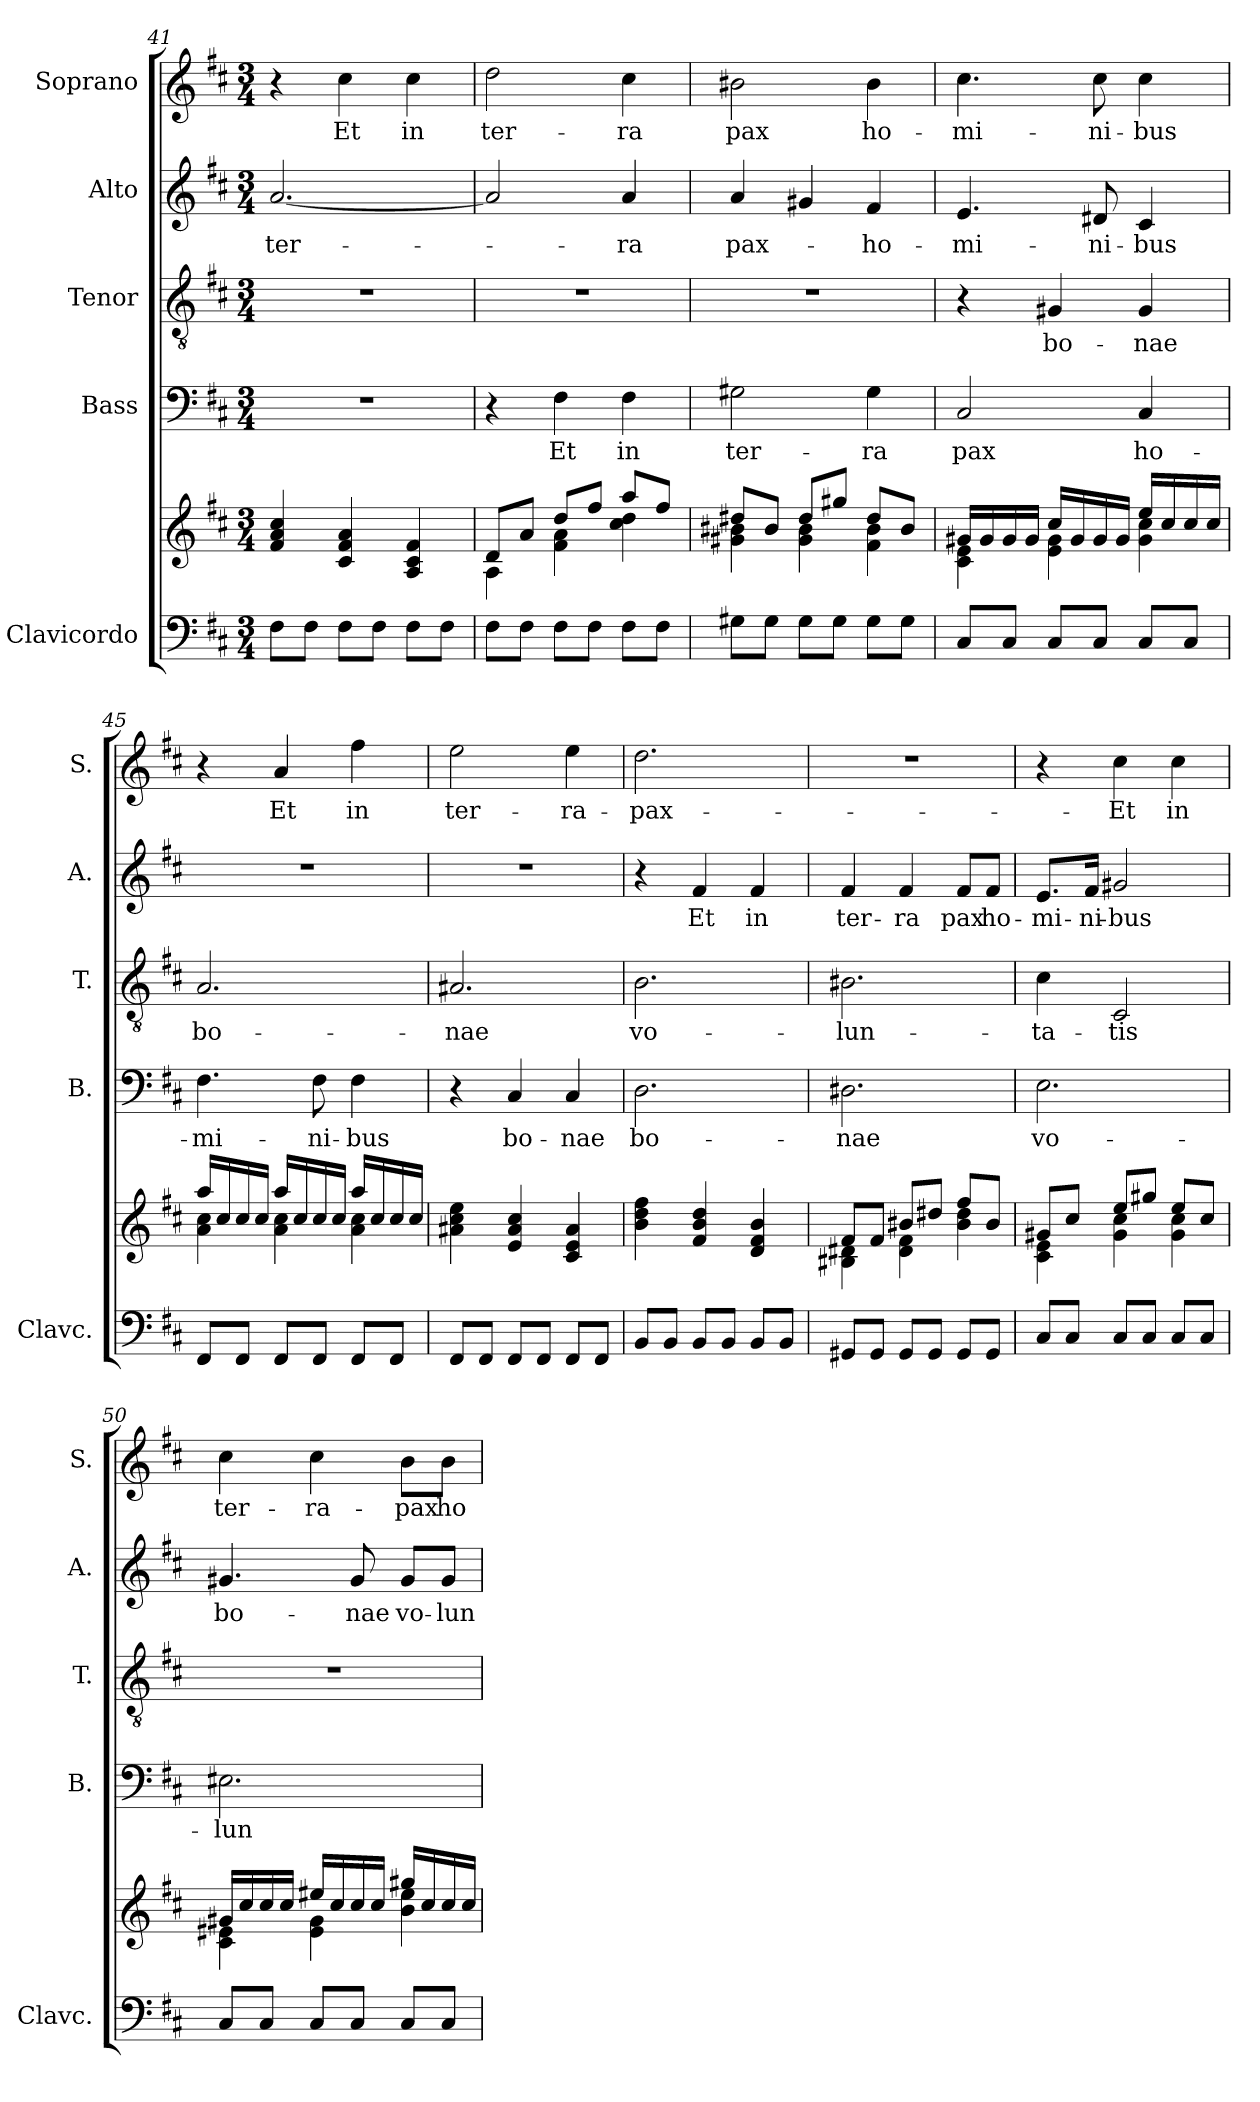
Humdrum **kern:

**kern	**kern	**kern	**text	**kern	**text	**kern	**text	**kern	**text
*part5	*part5	*part4	*part4	*part3	*part3	*part2	*part2	*part1	*part1
*staff6	*staff5	*staff4	*staff4	*staff3	*staff3	*staff2	*staff2	*staff1	*staff1
*I"Clavicordo	*	*I"Bass	*	*I"Tenor	*	*I"Alto	*	*I"Soprano	*
*I'Clavc.	*	*I'B.	*	*I'T.	*	*I'A.	*	*I'S.	*
*clefF4	*clefG2	*clefF4	*	*clefGv2	*	*clefG2	*	*clefG2	*
*k[f#c#]	*k[f#c#]	*k[f#c#]	*	*k[f#c#]	*	*k[f#c#]	*	*k[f#c#]	*
*M3/4	*M3/4	*M3/4	*	*M3/4	*	*M3/4	*	*M3/4	*
=41	=41	=41	=41	=41	=41	=41	=41	=41	=41
!	!	!	!	!	!	!	!LO:LY:b	!	!
8F#\L	4f#/ 4a/ 4cc#/	2.r	.	2.r	.	[2.a/	ter-	4r	.
8F#\J	.	.	.	.	.	.	.	.	.
!	!	!	!	!	!	!	!	!	!LO:LY:b
8F#\L	4c#/ 4f#/ 4a/	.	.	.	.	.	.	4cc#\	Et
8F#\J	.	.	.	.	.	.	.	.	.
!	!	!	!	!	!	!	!	!	!LO:LY:b
8F#\L	4A/ 4c#/ 4f#/	.	.	.	.	.	.	4cc#\	in
8F#\J	.	.	.	.	.	.	.	.	.
=42	=42	=42	=42	=42	=42	=42	=42	=42	=42
*	*^	*	*	*	*	*	*	*	*
!	!	!	!	!	!	!	!	!	!	!LO:LY:b
8F#\L	8d/L	4A\	4r	.	2.r	.	2a/]	.	2dd\	ter-
8F#\J	8a/J	.	.	.	.	.	.	.	.	.
!	!	!	!	!LO:LY:b	!	!	!	!	!	!
8F#\L	8dd/L	4f#\ 4a\	4F#\	Et	.	.	.	.	.	.
8F#\J	8ff#/J	.	.	.	.	.	.	.	.	.
!	!	!	!	!LO:LY:b	!	!	!	!LO:LY:b	!	!LO:LY:b
8F#\L	8aa/L	4cc#\ 4dd\	4F#\	in	.	.	4a/	-ra	4cc#\	-ra
8F#\J	8ff#/J	.	.	.	.	.	.	.	.	.
!!LO:PB:g=z
=43	=43	=43	=43	=43	=43	=43	=43	=43	=43	=43
!	!	!	!	!LO:LY:b	!	!	!	!LO:LY:b	!	!LO:LY:b
8G#X\L	8dd#X/L	4g#X\ 4b#X\	2G#X\	ter-	2.r	.	4a/	pax-	2b#X\	pax
8G#\J	8b#/J	.	.	.	.	.	.	.	.	.
8G#\L	8dd#/L	4g#\ 4b#\	.	.	.	.	4g#X/	.	.	.
8G#\J	8gg#X/J	.	.	.	.	.	.	.	.	.
!	!	!	!	!LO:LY:b	!	!	!	!LO:LY:b	!	!LO:LY:b
8G#\L	8dd#/L	4f#\ 4b#\	4G#\	-ra	.	.	4f#/	-ho-	4b#\	ho-
8G#\J	8b#/J	.	.	.	.	.	.	.	.	.
=44	=44	=44	=44	=44	=44	=44	=44	=44	=44	=44
!	!	!	!	!LO:LY:b	!	!	!	!LO:LY:b	!	!LO:LY:b
8C#/L	16g#X/LL	4c#\ 4e\	2C#/	pax	4r	.	4.e/	-mi-	4.cc#\	-mi-
.	16g#/	.	.	.	.	.	.	.	.	.
8C#/J	16g#/	.	.	.	.	.	.	.	.	.
.	16g#/JJ	.	.	.	.	.	.	.	.	.
!	!	!	!	!	!	!LO:LY:b	!	!	!	!
8C#/L	16cc#/LL	4e\ 4g#\	.	.	4G#X/	bo-	.	.	.	.
.	16g#/	.	.	.	.	.	.	.	.	.
!	!	!	!	!	!	!	!	!LO:LY:b	!	!LO:LY:b
8C#/J	16g#/	.	.	.	.	.	8d#X/	-ni-	8cc#\	-ni-
.	16g#/JJ	.	.	.	.	.	.	.	.	.
!	!	!	!	!LO:LY:b	!	!LO:LY:b	!	!LO:LY:b	!	!LO:LY:b
8C#/L	16ee/LL	4g#\ 4cc#\	4C#/	ho-	4G#/	-nae	4c#/	-bus	4cc#\	-bus
.	16cc#/	.	.	.	.	.	.	.	.	.
8C#/J	16cc#/	.	.	.	.	.	.	.	.	.
.	16cc#/JJ	.	.	.	.	.	.	.	.	.
=45	=45	=45	=45	=45	=45	=45	=45	=45	=45	=45
!	!	!	!	!LO:LY:b	!	!LO:LY:b	!	!	!	!
8FF#/L	16aa/LL	4a\ 4cc#\	4.F#\	-mi-	2.A/	bo-	2.r	.	4r	.
.	16cc#/	.	.	.	.	.	.	.	.	.
8FF#/J	16cc#/	.	.	.	.	.	.	.	.	.
.	16cc#/JJ	.	.	.	.	.	.	.	.	.
!	!	!	!	!	!	!	!	!	!	!LO:LY:b
8FF#/L	16aa/LL	4a\ 4cc#\	.	.	.	.	.	.	4a/	Et
.	16cc#/	.	.	.	.	.	.	.	.	.
!	!	!	!	!LO:LY:b	!	!	!	!	!	!
8FF#/J	16cc#/	.	8F#\	-ni-	.	.	.	.	.	.
.	16cc#/JJ	.	.	.	.	.	.	.	.	.
!	!	!	!	!LO:LY:b	!	!	!	!	!	!LO:LY:b
8FF#/L	16aa/LL	4a\ 4cc#\	4F#\	-bus	.	.	.	.	4ff#\	in
.	16cc#/	.	.	.	.	.	.	.	.	.
8FF#/J	16cc#/	.	.	.	.	.	.	.	.	.
.	16cc#/JJ	.	.	.	.	.	.	.	.	.
*	*v	*v	*	*	*	*	*	*	*	*
=46	=46	=46	=46	=46	=46	=46	=46	=46	=46
!	!	!	!	!	!LO:LY:b	!	!	!	!LO:LY:b
8FF#/L	4a#X\ 4cc#\ 4ee\	4r	.	2.A#X/	-nae	2.r	.	2ee\	ter-
8FF#/J	.	.	.	.	.	.	.	.	.
!	!	!	!LO:LY:b	!	!	!	!	!	!
8FF#/L	4e/ 4a#/ 4cc#/	4C#/	bo-	.	.	.	.	.	.
8FF#/J	.	.	.	.	.	.	.	.	.
!	!	!	!LO:LY:b	!	!	!	!	!	!LO:LY:b
8FF#/L	4c#/ 4e/ 4a#/	4C#/	-nae	.	.	.	.	4ee\	-ra-
8FF#/J	.	.	.	.	.	.	.	.	.
=47	=47	=47	=47	=47	=47	=47	=47	=47	=47
!	!	!	!LO:LY:b	!	!LO:LY:b	!	!	!	!LO:LY:b
8BB/L	4b\ 4dd\ 4ff#\	2.D\	bo-	2.B\	vo-	4r	.	2.dd\	-pax-
8BB/J	.	.	.	.	.	.	.	.	.
!	!	!	!	!	!	!	!LO:LY:b	!	!
8BB/L	4f#/ 4b/ 4dd/	.	.	.	.	4f#/	Et	.	.
8BB/J	.	.	.	.	.	.	.	.	.
!	!	!	!	!	!	!	!LO:LY:b	!	!
8BB/L	4d/ 4f#/ 4b/	.	.	.	.	4f#/	in	.	.
8BB/J	.	.	.	.	.	.	.	.	.
!!LO:LB:g=z
=48	=48	=48	=48	=48	=48	=48	=48	=48	=48
*	*^	*	*	*	*	*	*	*	*
!	!	!	!	!LO:LY:b	!	!LO:LY:b	!	!LO:LY:b	!	!
8GG#X/L	8f#/L	4B#X\ 4d#X\	2.D#X\	-nae	2.B#X\	-lun-	4f#/	ter-	2.r	.
8GG#/J	8f#/J	.	.	.	.	.	.	.	.	.
!	!	!	!	!	!	!	!	!LO:LY:b	!	!
8GG#/L	8b#X/L	4d#\ 4f#\	.	.	.	.	4f#/	-ra	.	.
8GG#/J	8dd#X/J	.	.	.	.	.	.	.	.	.
!	!	!	!	!	!	!	!	!LO:LY:b	!	!
8GG#/L	8ff#/L	4b#\ 4dd#\	.	.	.	.	8f#/L	pax	.	.
!	!	!	!	!	!	!	!	!LO:LY:b	!	!
8GG#/J	8b#/J	.	.	.	.	.	8f#/J	ho-	.	.
=49	=49	=49	=49	=49	=49	=49	=49	=49	=49	=49
!	!	!	!	!LO:LY:b	!	!LO:LY:b	!	!LO:LY:b	!	!
8C#/L	8g#X/L	4c#\ 4e\	2.E\	vo-	4c#\	-ta-	8.e/L	-mi-	4r	.
8C#/J	8cc#/J	.	.	.	.	.	.	.	.	.
!	!	!	!	!	!	!	!	!LO:LY:b	!	!
.	.	.	.	.	.	.	16f#/Jk	-ni-	.	.
!	!	!	!	!	!	!LO:LY:b	!	!LO:LY:b	!	!LO:LY:b
8C#/L	8ee/L	4g#\ 4cc#\	.	.	2C#/	-tis	2g#X/	-bus	4cc#\	Et
8C#/J	8gg#X/J	.	.	.	.	.	.	.	.	.
!	!	!	!	!	!	!	!	!	!	!LO:LY:b
8C#/L	8ee/L	4g#\ 4cc#\	.	.	.	.	.	.	4cc#\	in
8C#/J	8cc#/J	.	.	.	.	.	.	.	.	.
=50	=50	=50	=50	=50	=50	=50	=50	=50	=50	=50
!	!	!	!	!LO:LY:b	!	!	!	!LO:LY:b	!	!LO:LY:b
8C#/L	16g#X/LL	4c#\ 4e#X\	2.E#X\	-lun-	2.r	.	4.g#X/	bo-	4cc#\	ter-
.	16cc#/	.	.	.	.	.	.	.	.	.
8C#/J	16cc#/	.	.	.	.	.	.	.	.	.
.	16cc#/JJ	.	.	.	.	.	.	.	.	.
!	!	!	!	!	!	!	!	!	!	!LO:LY:b
8C#/L	16ee#X/LL	4e#\ 4g#\	.	.	.	.	.	.	4cc#\	-ra-
.	16cc#/	.	.	.	.	.	.	.	.	.
!	!	!	!	!	!	!	!	!LO:LY:b	!	!
8C#/J	16cc#/	.	.	.	.	.	8g#/	-nae	.	.
.	16cc#/JJ	.	.	.	.	.	.	.	.	.
!	!	!	!	!	!	!	!	!LO:LY:b	!	!LO:LY:b
8C#/L	16gg#X/LL	4b\ 4ee#\	.	.	.	.	8g#/L	vo-	8b\L	-pax
.	16cc#/	.	.	.	.	.	.	.	.	.
!	!	!	!	!	!	!	!	!LO:LY:b	!	!LO:LY:b
8C#/J	16cc#/	.	.	.	.	.	8g#/J	-lun-	8b\J	ho-
.	16cc#/JJ	.	.	.	.	.	.	.	.	.
*	*v	*v	*	*	*	*	*	*	*	*
=	=	=	=	=	=	=	=	=	=
*-	*-	*-	*-	*-	*-	*-	*-	*-	*-
